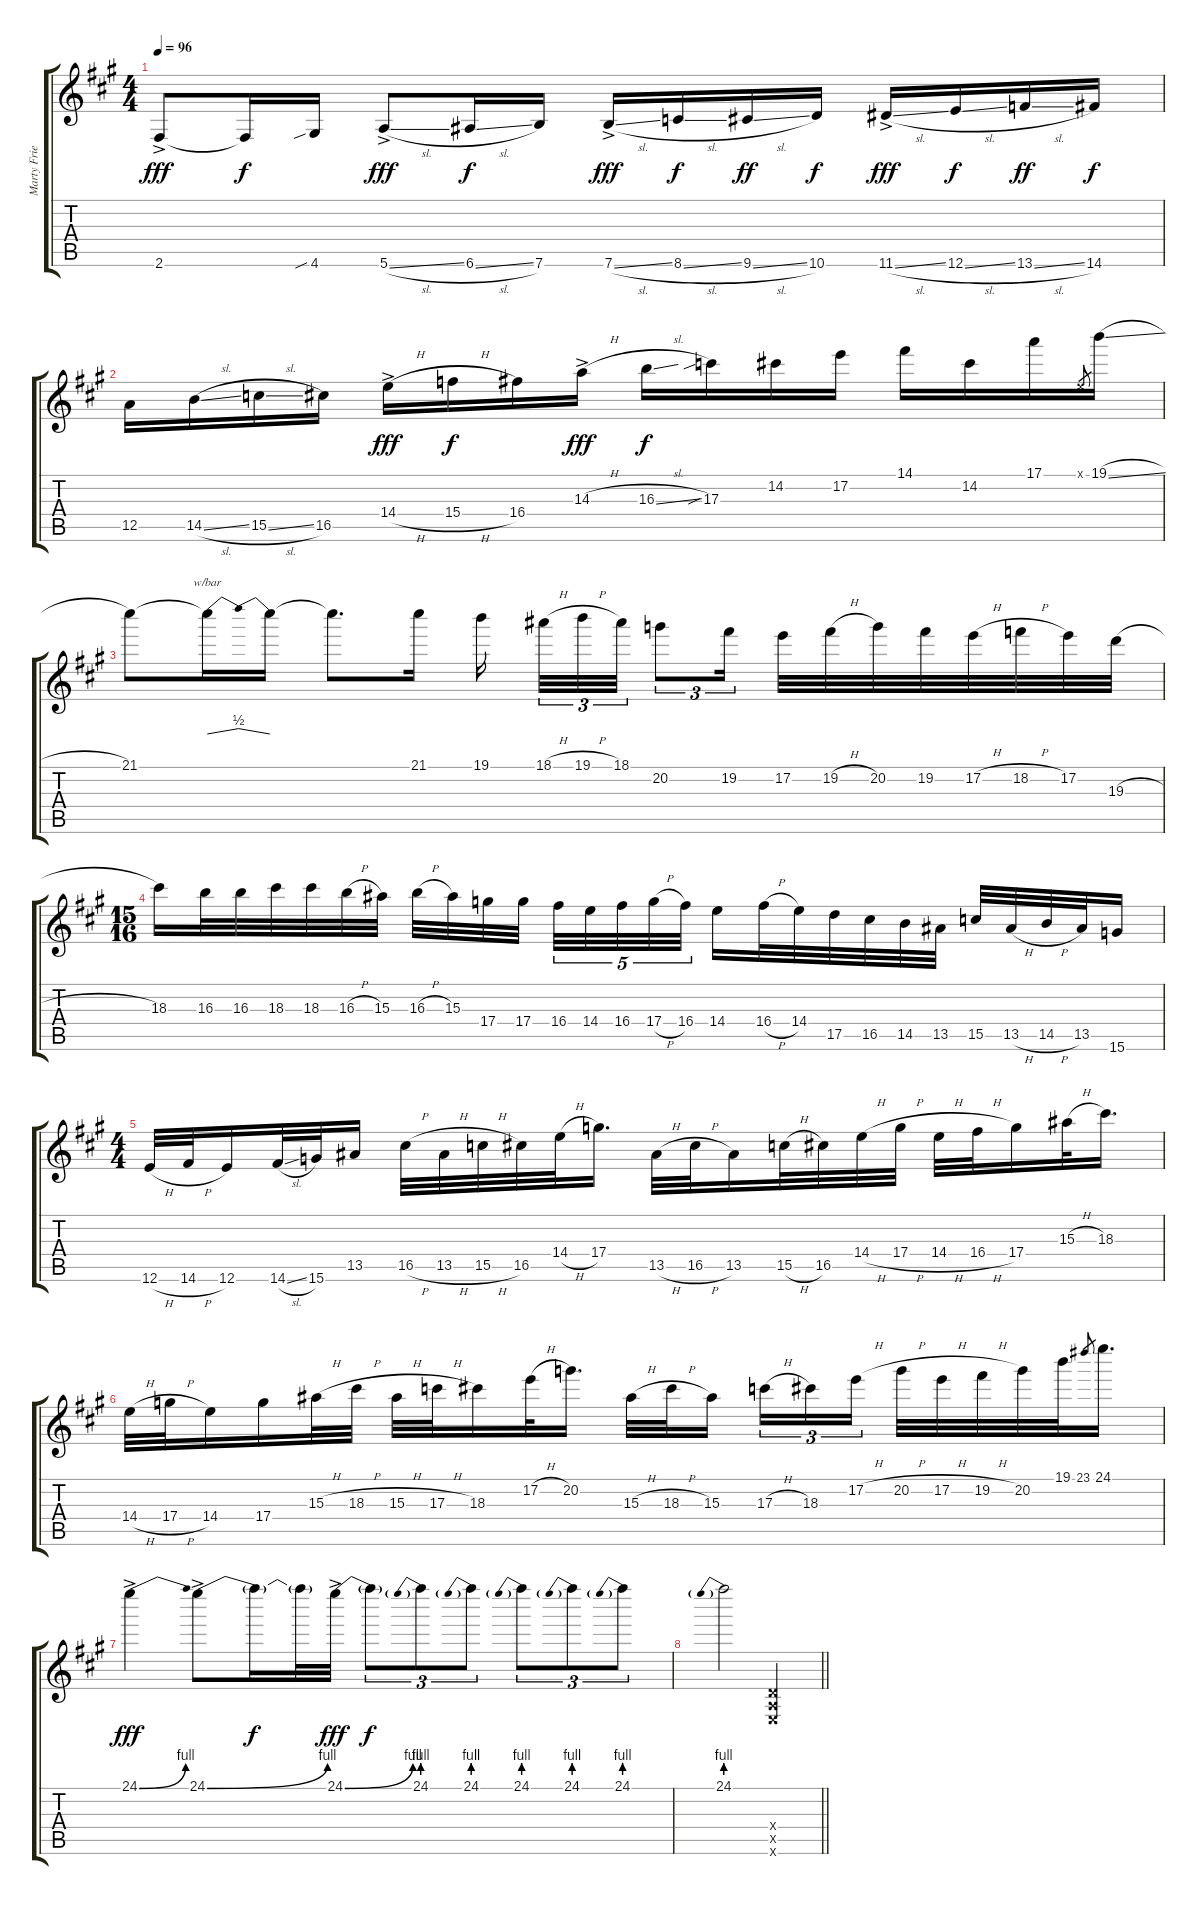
\track ("Marty Friedman" "Marty Frie") {instrument distortionguitar}
\staff {score tabs}
\tuning (E4 B3 G3 D3 A2 E2) {hide}
\ts (4 4)
\tempo 96
\clef g2
\ks f#minor
2.6{ac}.8{dy fff} 2.6{t}.16{dy f} 4.6{sib}.16 5.6{sl ac}.8{dy fff} 6.6{sl}.16{dy f} 7.6.16 7.6{sl ac}.16{dy fff} 8.6{sl}.16{dy f} 9.6{sl}.16{dy ff} 10.6.16{dy f} 11.6{sl ac}.16{dy fff} 12.6{sl}.16{dy f} 13.6{sl}.16{dy ff} 14.6.16{dy f} |
12.5.16 14.5{sl}.16 15.5{sl}.16 16.5.16 14.4{h ac}.16{dy fff} 15.4{h}.16{dy f} 16.4.16 14.3{h ac}.16{dy fff} 16.3{sl}.16{dy f} 17.3{sib}.16 14.2.16 17.2.16 14.1.16 14.2.16 17.1.16 0.1{x}.8{gr} 19.1{sl}.16 |
21.1.8 21.1{t}.16{tbe (dip default 0 0 30 2 60 0)} 21.1{t}.16 21.1{t}.8{d} 21.1.16 19.1.16{beam splitsecondary} 18.1{h}.32{tu (3 2)} 19.1{h}.32{tu (3 2)} 18.1.32{tu (3 2)} 20.2.8{tu (3 2)} 19.2.16{tu (3 2)} 17.2.32 19.2{h}.32 20.2.32 19.2.32 17.2{h}.32 18.2{h}.32 17.2.32 19.3{h}.32 |
\ts (15 16)
18.3.16 16.3.32 16.3.32 18.3.32 18.3.32 16.3{h}.32 15.3.32 16.3{h}.32 15.3.32 17.4.32 17.4.32 16.4.32{tu (5 4)} 14.4.32{tu (5 4)} 16.4.32{tu (5 4)} 17.4{h}.32{tu (5 4)} 16.4.32{tu (5 4) beam splitsecondary} 14.4.16 16.4{h}.32 14.4.32 17.5.32 16.5.32 14.5.32 13.5.32 15.5.32 13.5{h}.32 14.5{h}.32 13.5.32 15.6.16 |
\ts (4 4)
12.6{h}.32 14.6{h}.32 12.6.16 14.6{sl}.32 15.6.32 13.5.16 16.5{h}.32 13.5{h}.32 15.5{h}.32 16.5.32 14.4{h}.32 17.4.16{d} 13.5{h}.32 16.5{h}.32 13.5.16 15.5{h}.32 16.5.32 14.4{h}.32 17.4{h}.32 14.4{h}.32 16.4{h}.32 17.4.16 15.3{h}.32 18.3.16{d} |
14.4{h}.32 17.4{h}.32 14.4.16 17.4.16 15.3{h}.32 18.3{h}.32 15.3{h}.32 17.3{h}.32 18.3.16 17.2{h}.32 20.2.16{d} 15.3{h}.32 18.3{h}.32 15.3.16{beam splitsecondary} 17.3{h}.16{tu (3 2)} 18.3.16{tu (3 2)} 17.2{h}.16{tu (3 2)} 20.2{h}.32 17.2{h}.32 19.2{h}.32 20.2.32 19.1.32 23.1.8{gr} 24.1.16{d} |
24.1{be (bend 0 0 60 4) ac}.4{dy fff} 24.1{be (bend 0 0 60 4) ac}.8 24.1{t}.16{dy f} 24.1{t}.32 24.1{be (bend 0 0 60 4) ac}.32{dy fff} 24.1{t}.8{tu (3 2) dy f} 24.1{be (prebend 0 4 60 4)}.8{tu (3 2)} 24.1{be (prebend 0 4 60 4)}.8{tu (3 2)} 24.1{be (prebend 0 4 60 4)}.8{tu (3 2)} 24.1{be (prebend 0 4 60 4)}.8{tu (3 2)} 24.1{be (prebend 0 4 60 4)}.8{tu (3 2)} |
\barLineRight lightlight
24.1{be (prebend 0 4 60 4)}.2 (0.4{x} 0.5{x} 0.6{x}).2
